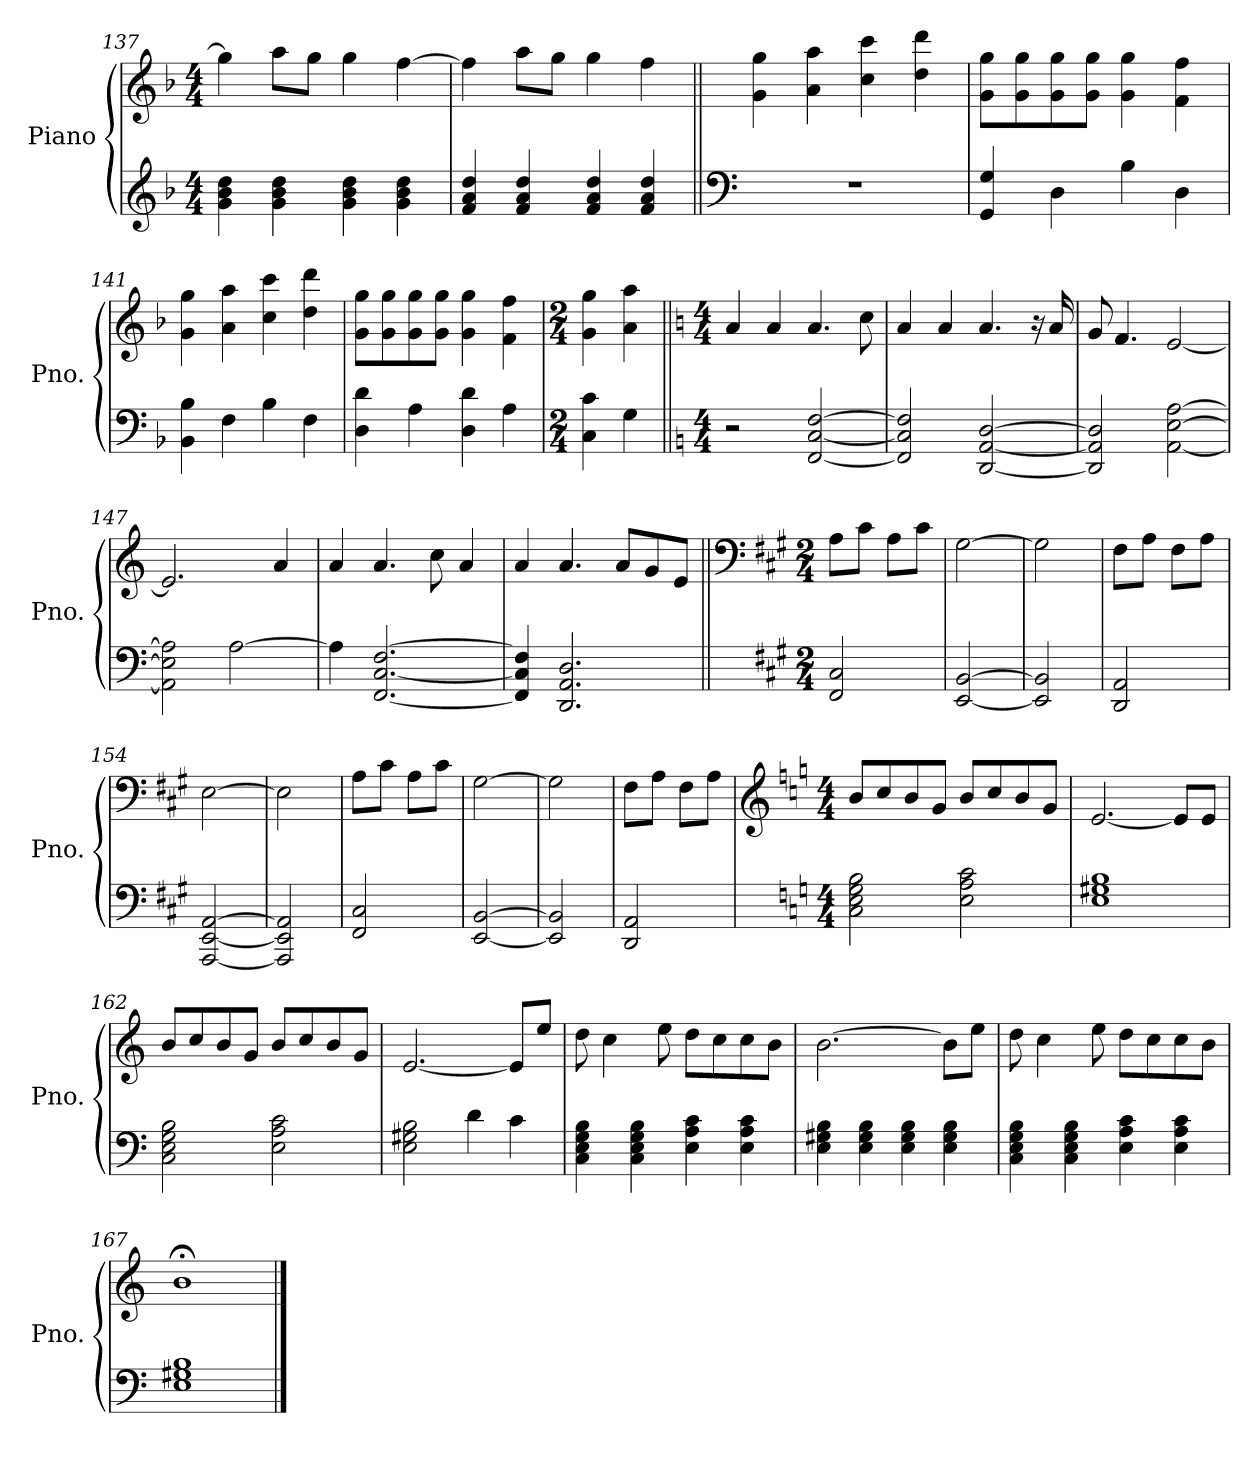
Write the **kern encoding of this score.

**kern	**kern
*part1	*part1
*staff2	*staff1
*I"Piano	*
*I'Pno.	*
*clefG2	*clefG2
*k[b-]	*k[b-]
*M4/4	*M4/4
=137	=137
4g\ 4b-\ 4dd\	4gg\]
4g\ 4b-\ 4dd\	8aa\L
.	8gg\J
4g\ 4b-\ 4dd\	4gg\
4g\ 4b-\ 4dd\	[4ff\
=138	=138
4f/ 4a/ 4dd/	4ff\]
4f/ 4a/ 4dd/	8aa\L
.	8gg\J
4f/ 4a/ 4dd/	4gg\
4f/ 4a/ 4dd/	4ff\
=139||	=139||
*clefF4	*
*	*MM123
1r	4g\ 4gg\
.	4a\ 4aa\
.	4cc\ 4ccc\
.	4dd\ 4ddd\
!!LO:LB:g=z
=140	=140
4GG/ 4G/	8g\ 8gg\L
.	8g\ 8gg\
4D\	8g\ 8gg\
.	8g\ 8gg\J
4B-\	4g\ 4gg\
4D\	4f\ 4ff\
=141	=141
4BB-\ 4B-\	4g\ 4gg\
4F\	4a\ 4aa\
4B-\	4cc\ 4ccc\
4F\	4dd\ 4ddd\
=142	=142
4D\ 4d\	8g\ 8gg\L
.	8g\ 8gg\
4A\	8g\ 8gg\
.	8g\ 8gg\J
4D\ 4d\	4g\ 4gg\
4A\	4f\ 4ff\
=143	=143
*M2/4	*M2/4
4C\ 4c\	4g\ 4gg\
4G\	4a\ 4aa\
=144||	=144||
*k[]	*k[]
*M4/4	*M4/4
*	*MM170
2r	4a/
.	4a/
[2FF/ [2C/ [2F/	4.a/
.	8cc\
=145	=145
2FF/] 2C/] 2F/]	4a/
.	4a/
[2DD/ [2AA/ [2D/	4.a/
.	16r
.	16a/
=146	=146
2DD/] 2AA/] 2D/]	8g/
.	4.f/
[2AA\ [2E\ [2A\	[2e/
=147	=147
2AA\] 2E\] 2A\]	2.e/]
[2A\	.
.	4a/
!!LO:LB:g=z
=148	=148
4A\]	4a/
[2.FF/ [2.C/ [2.F/	4.a/
.	8cc\
.	4a/
=149	=149
4FF/] 4C/] 4F/]	4a/
2.DD/ 2.AA/ 2.D/	4.a/
.	8a/L
.	8g/
.	8e/J
=150||	=150||
*	*clefF4
*k[f#c#g#]	*k[f#c#g#]
*M2/4	*M2/4
*	*MM96
2FF#/ 2C#/	8A\L
.	8c#\J
.	8A\L
.	8c#\J
=151	=151
[2EE/ [2BB/	[2G#\
=152	=152
2EE/] 2BB/]	2G#\]
=153	=153
2DD/ 2AA/	8F#\L
.	8A\J
.	8F#\L
.	8A\J
=154	=154
[2AAA/ [2EE/ [2AA/	[2E\
=155	=155
2AAA/] 2EE/] 2AA/]	2E\]
=156	=156
2FF#/ 2C#/	8A\L
.	8c#\J
.	8A\L
.	8c#\J
=157	=157
[2EE/ [2BB/	[2G#\
=158	=158
2EE/] 2BB/]	2G#\]
!!LO:LB:g=z
=159	=159
2DD/ 2AA/	8F#\L
.	8A\J
.	8F#\L
.	8A\J
=160	=160
*	*clefG2
*k[]	*k[]
*M4/4	*M4/4
*	*MM90
2C\ 2E\ 2G\ 2B\	8b/L
.	8cc/
.	8b/
.	8g/J
2E\ 2A\ 2c\	8b/L
.	8cc/
.	8b/
.	8g/J
=161	=161
1E 1G#X 1B	[2.e/
.	8e/L]
.	8e/J
=162	=162
2C\ 2E\ 2G\ 2B\	8b/L
.	8cc/
.	8b/
.	8g/J
2E\ 2A\ 2c\	8b/L
.	8cc/
.	8b/
.	8g/J
=163	=163
2E\ 2G#X\ 2B\	[2.e/
4d\	.
4c\	8e/L]
.	8ee/J
=164	=164
4C\ 4E\ 4G\ 4B\	8dd\
.	4cc\
4C\ 4E\ 4G\ 4B\	.
.	8ee\
4E\ 4A\ 4c\	8dd\L
.	8cc\
4E\ 4A\ 4c\	8cc\
.	8b\J
!!LO:LB:g=z
=165	=165
4E\ 4G#X\ 4B\	[2.b\
4E\ 4G#\ 4B\	.
4E\ 4G#\ 4B\	.
4E\ 4G#\ 4B\	8b\L]
.	8ee\J
=166	=166
4C\ 4E\ 4G\ 4B\	8dd\
.	4cc\
4C\ 4E\ 4G\ 4B\	.
.	8ee\
4E\ 4A\ 4c\	8dd\L
.	8cc\
4E\ 4A\ 4c\	8cc\
.	8b\J
=167	=167
1E 1G#X 1B	1b;<
==	==
*-	*-
